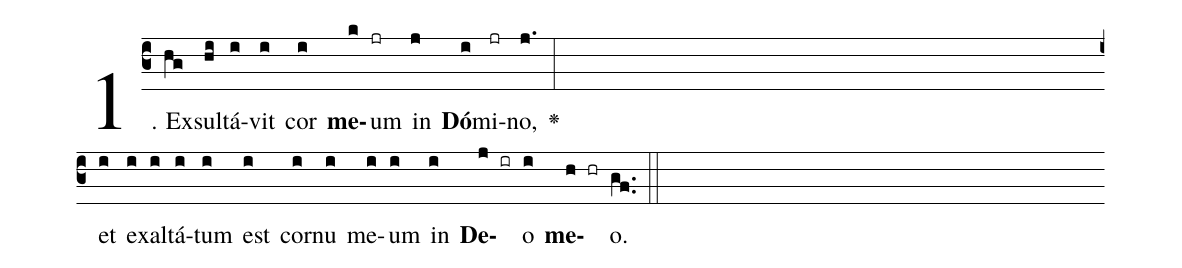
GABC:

%%
(c3)1. Ex(hg)sul(hi)tá(i)vit(i) cor(i) <b>me</b>(k)um(jr) in(j) <b>Dó</b>(i)mi(jr)no,(j.) <v>\greheightstar</v>(:Z) et(i) e(i)xal(i)tá(i)tum(i) est(i) cor(i)nu(i) me(i)um(i) in(i) <b>De</b>(j ir)o(i) <b>me</b>(h hr)o.(gf..) (::)


%E(i) u(i) o(j) u(i) a(h) e.(gf..) (::)
